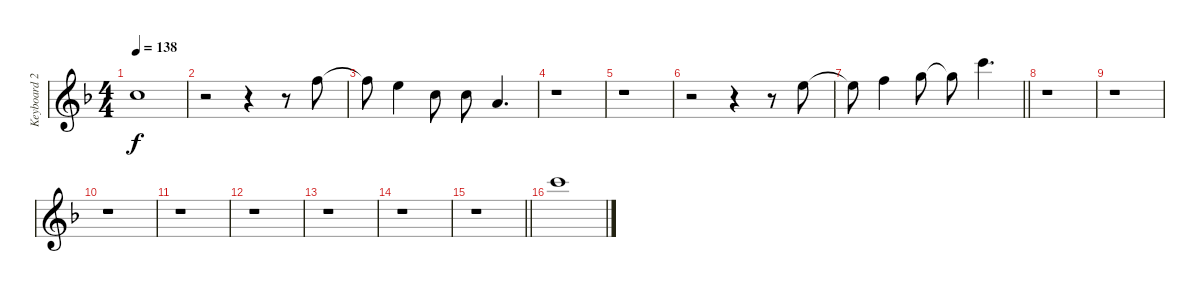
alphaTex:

\track ("Keyboard 2" "Keyboard 2") {instrument glockenspiel}
\staff {score}
\tuning (E4 B3 G3 D3 A2 E2) {hide}
\ts (4 4)
\tempo 138
\clef g2
\ks f
8.1{t}.1{dy f} |
r.2 r.4 r.8 13.1.8 |
13.1{t}.8 12.1.4 13.2.8 13.2.8 14.3.4{d} |
r.1 |
r.1 |
r.2 r.4 r.8 12.1.8 |
\barLineRight lightlight
12.1{t}.8 13.1.4 15.1.8 15.1{t}.8 20.1.4{d} |
r.1 |
r.1 |
r.1 |
r.1 |
r.1 |
r.1 |
r.1 |
\barLineRight lightlight
r.1 |
20.1.1
